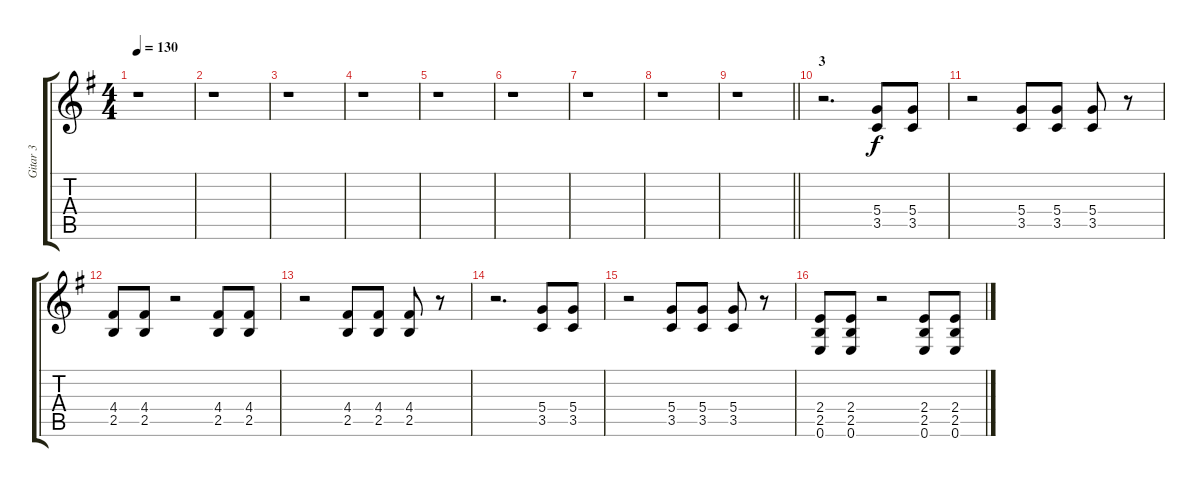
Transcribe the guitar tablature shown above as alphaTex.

\track ("Gitar 3" "Gitar 3") {instrument overdrivenguitar}
\staff {score tabs}
\tuning (E4 B3 G3 D3 A2 E2) {hide}
\ts (4 4)
\tempo 130
\clef g2
\ks g
r.1{dy f} |
r.1 |
r.1 |
r.1 |
r.1 |
r.1 |
r.1 |
r.1 |
\barLineRight lightlight
r.1 |
\section ("" "3")
r.2{d} (5.4 3.5).8 (5.4 3.5).8 |
r.2 (5.4 3.5).8 (5.4 3.5).8 (5.4 3.5).8 r.8 |
(4.4 2.5).8 (4.4 2.5).8 r.2 (4.4 2.5).8 (4.4 2.5).8 |
r.2 (4.4 2.5).8 (4.4 2.5).8 (4.4 2.5).8 r.8 |
r.2{d} (5.4 3.5).8 (5.4 3.5).8 |
r.2 (5.4 3.5).8 (5.4 3.5).8 (5.4 3.5).8 r.8 |
(2.4 2.5 0.6).8 (2.4 2.5 0.6).8 r.2 (2.4 2.5 0.6).8 (2.4 2.5 0.6).8
